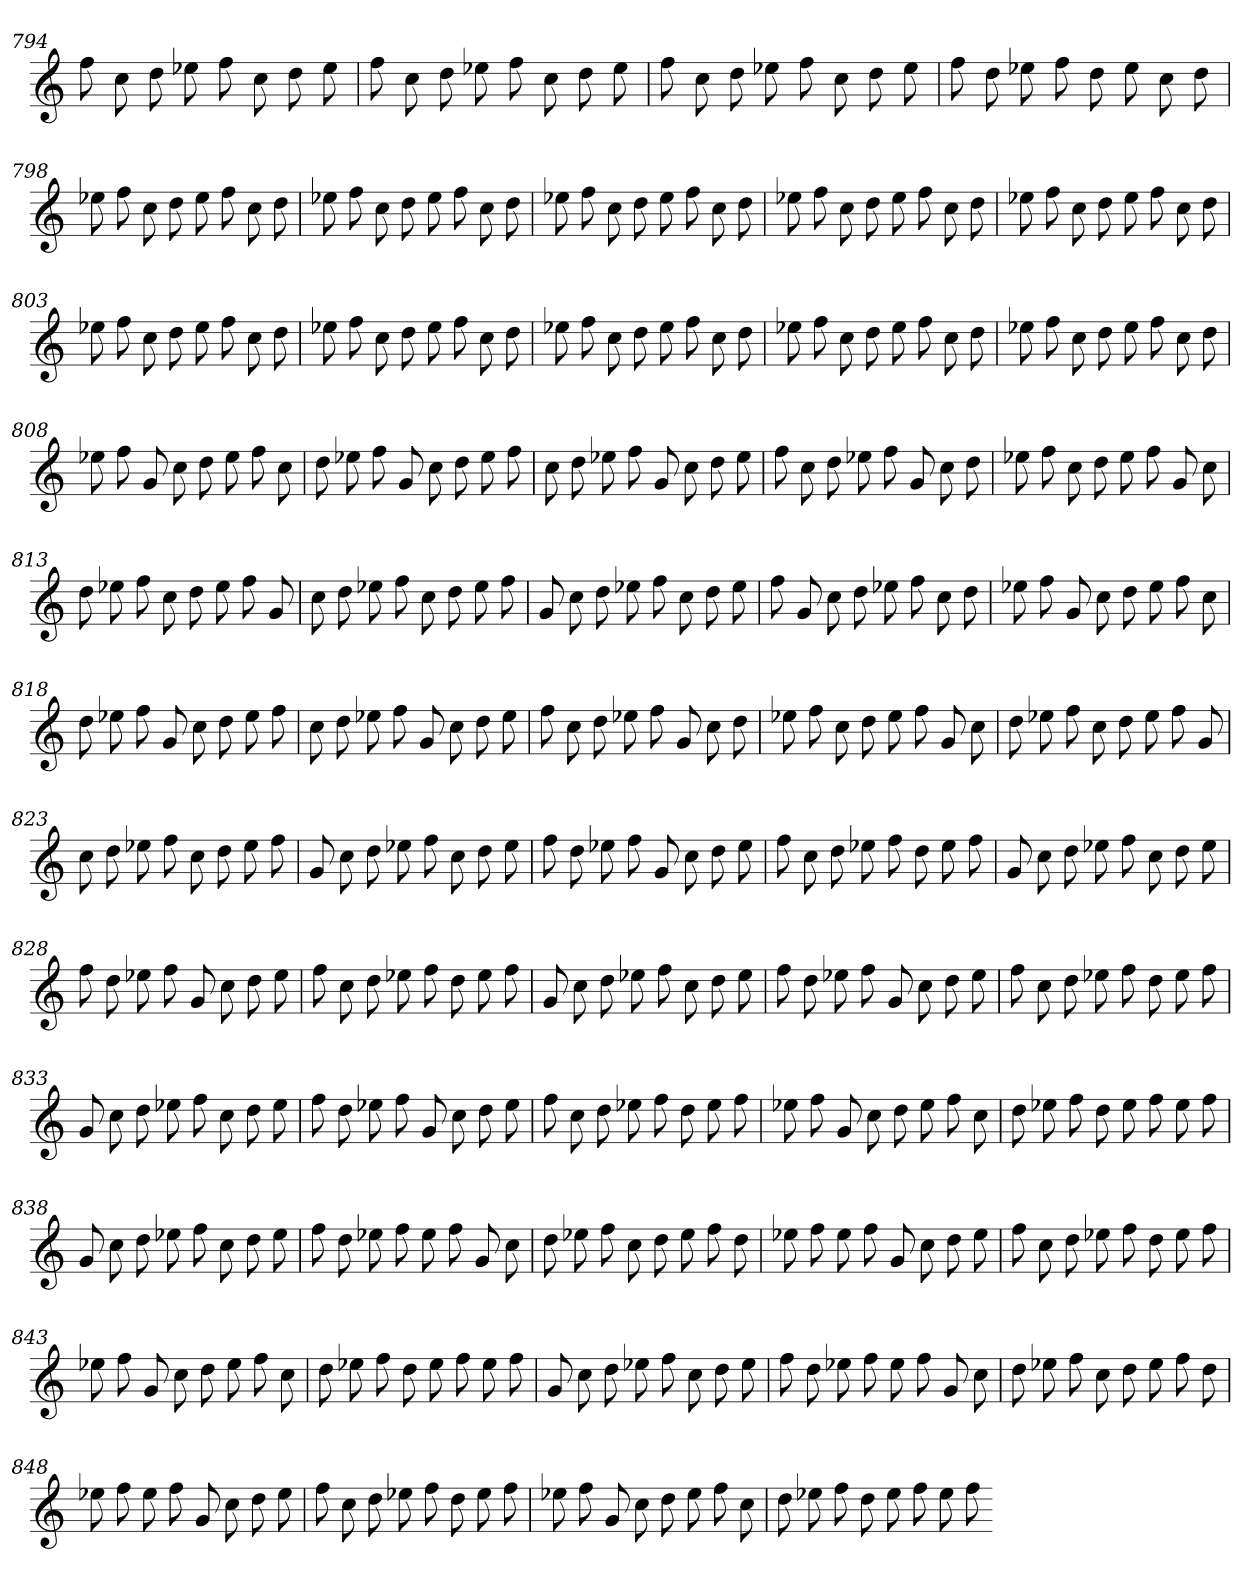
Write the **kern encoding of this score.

**kern
*part1
*staff1
=794
8ff
8cc
8dd
8ee-X
8ff
8cc
8dd
8ee-
=795
8ff
8cc
8dd
8ee-X
8ff
8cc
8dd
8ee-
=796
8ff
8cc
8dd
8ee-X
8ff
8cc
8dd
8ee-
=797
8ff
8dd
8ee-X
8ff
8dd
8ee-
8cc
8dd
=798
8ee-X
8ff
8cc
8dd
8ee-
8ff
8cc
8dd
=799
8ee-X
8ff
8cc
8dd
8ee-
8ff
8cc
8dd
=800
8ee-X
8ff
8cc
8dd
8ee-
8ff
8cc
8dd
=801
8ee-X
8ff
8cc
8dd
8ee-
8ff
8cc
8dd
=802
8ee-X
8ff
8cc
8dd
8ee-
8ff
8cc
8dd
=803
8ee-X
8ff
8cc
8dd
8ee-
8ff
8cc
8dd
=804
8ee-X
8ff
8cc
8dd
8ee-
8ff
8cc
8dd
=805
8ee-X
8ff
8cc
8dd
8ee-
8ff
8cc
8dd
=806
8ee-X
8ff
8cc
8dd
8ee-
8ff
8cc
8dd
=807
8ee-X
8ff
8cc
8dd
8ee-
8ff
8cc
8dd
=808
8ee-X
8ff
8g
8cc
8dd
8ee-
8ff
8cc
=809
8dd
8ee-X
8ff
8g
8cc
8dd
8ee-
8ff
=810
8cc
8dd
8ee-X
8ff
8g
8cc
8dd
8ee-
=811
8ff
8cc
8dd
8ee-X
8ff
8g
8cc
8dd
=812
8ee-X
8ff
8cc
8dd
8ee-
8ff
8g
8cc
=813
8dd
8ee-X
8ff
8cc
8dd
8ee-
8ff
8g
=814
8cc
8dd
8ee-X
8ff
8cc
8dd
8ee-
8ff
=815
8g
8cc
8dd
8ee-X
8ff
8cc
8dd
8ee-
=816
8ff
8g
8cc
8dd
8ee-X
8ff
8cc
8dd
=817
8ee-X
8ff
8g
8cc
8dd
8ee-
8ff
8cc
=818
8dd
8ee-X
8ff
8g
8cc
8dd
8ee-
8ff
=819
8cc
8dd
8ee-X
8ff
8g
8cc
8dd
8ee-
=820
8ff
8cc
8dd
8ee-X
8ff
8g
8cc
8dd
=821
8ee-X
8ff
8cc
8dd
8ee-
8ff
8g
8cc
=822
8dd
8ee-X
8ff
8cc
8dd
8ee-
8ff
8g
=823
8cc
8dd
8ee-X
8ff
8cc
8dd
8ee-
8ff
=824
8g
8cc
8dd
8ee-X
8ff
8cc
8dd
8ee-
=825
8ff
8dd
8ee-X
8ff
8g
8cc
8dd
8ee-
=826
8ff
8cc
8dd
8ee-X
8ff
8dd
8ee-
8ff
=827
8g
8cc
8dd
8ee-X
8ff
8cc
8dd
8ee-
=828
8ff
8dd
8ee-X
8ff
8g
8cc
8dd
8ee-
=829
8ff
8cc
8dd
8ee-X
8ff
8dd
8ee-
8ff
=830
8g
8cc
8dd
8ee-X
8ff
8cc
8dd
8ee-
=831
8ff
8dd
8ee-X
8ff
8g
8cc
8dd
8ee-
=832
8ff
8cc
8dd
8ee-X
8ff
8dd
8ee-
8ff
=833
8g
8cc
8dd
8ee-X
8ff
8cc
8dd
8ee-
=834
8ff
8dd
8ee-X
8ff
8g
8cc
8dd
8ee-
=835
8ff
8cc
8dd
8ee-X
8ff
8dd
8ee-
8ff
=836
8ee-X
8ff
8g
8cc
8dd
8ee-
8ff
8cc
=837
8dd
8ee-X
8ff
8dd
8ee-
8ff
8ee-
8ff
=838
8g
8cc
8dd
8ee-X
8ff
8cc
8dd
8ee-
=839
8ff
8dd
8ee-X
8ff
8ee-
8ff
8g
8cc
=840
8dd
8ee-X
8ff
8cc
8dd
8ee-
8ff
8dd
=841
8ee-X
8ff
8ee-
8ff
8g
8cc
8dd
8ee-
=842
8ff
8cc
8dd
8ee-X
8ff
8dd
8ee-
8ff
=843
8ee-X
8ff
8g
8cc
8dd
8ee-
8ff
8cc
=844
8dd
8ee-X
8ff
8dd
8ee-
8ff
8ee-
8ff
=845
8g
8cc
8dd
8ee-X
8ff
8cc
8dd
8ee-
=846
8ff
8dd
8ee-X
8ff
8ee-
8ff
8g
8cc
=847
8dd
8ee-X
8ff
8cc
8dd
8ee-
8ff
8dd
=848
8ee-X
8ff
8ee-
8ff
8g
8cc
8dd
8ee-
=849
8ff
8cc
8dd
8ee-X
8ff
8dd
8ee-
8ff
=850
8ee-X
8ff
8g
8cc
8dd
8ee-
8ff
8cc
=851
8dd
8ee-X
8ff
8dd
8ee-
8ff
8ee-
8ff
=-
*-
